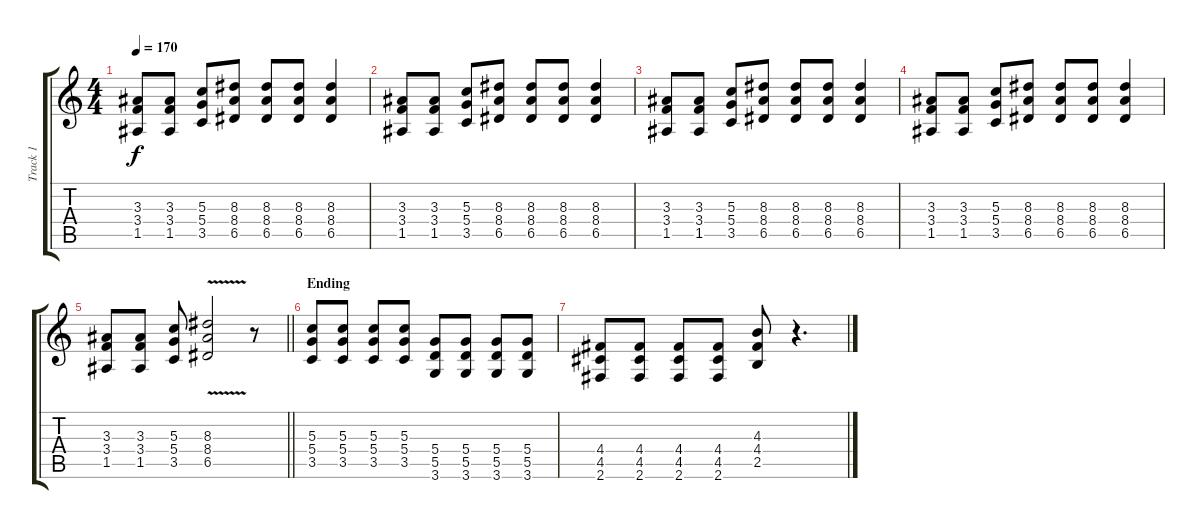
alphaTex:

\track ("Track 1" "Track 1") {instrument distortionguitar}
\staff {score tabs}
\tuning (E4 B3 G3 D3 A2 E2) {hide}
\ts (4 4)
\tempo 170
\clef g2
\ks c
(3.3 3.4 1.5).8{dy f} (3.3 3.4 1.5).8 (5.3 5.4 3.5).8 (8.3 8.4 6.5).8 (8.3 8.4 6.5).8 (8.3 8.4 6.5).8 (8.3 8.4 6.5).4 |
(3.3 3.4 1.5).8 (3.3 3.4 1.5).8 (5.3 5.4 3.5).8 (8.3 8.4 6.5).8 (8.3 8.4 6.5).8 (8.3 8.4 6.5).8 (8.3 8.4 6.5).4 |
(3.3 3.4 1.5).8 (3.3 3.4 1.5).8 (5.3 5.4 3.5).8 (8.3 8.4 6.5).8 (8.3 8.4 6.5).8 (8.3 8.4 6.5).8 (8.3 8.4 6.5).4 |
(3.3 3.4 1.5).8 (3.3 3.4 1.5).8 (5.3 5.4 3.5).8 (8.3 8.4 6.5).8 (8.3 8.4 6.5).8 (8.3 8.4 6.5).8 (8.3 8.4 6.5).4 |
\barLineRight lightlight
(3.3 3.4 1.5).8 (3.3 3.4 1.5).8 (5.3 5.4 3.5).8 (8.3{v} 8.4 6.5).2 r.8 |
\section ("" "Ending")
(5.3 5.4 3.5).8 (5.3 5.4 3.5).8 (5.3 5.4 3.5).8 (5.3 5.4 3.5).8 (5.4 5.5 3.6).8 (5.4 5.5 3.6).8 (5.4 5.5 3.6).8 (5.4 5.5 3.6).8 |
(4.4 4.5 2.6).8 (4.4 4.5 2.6).8 (4.4 4.5 2.6).8 (4.4 4.5 2.6).8 (4.3 4.4 2.5).8 r.4{d}
